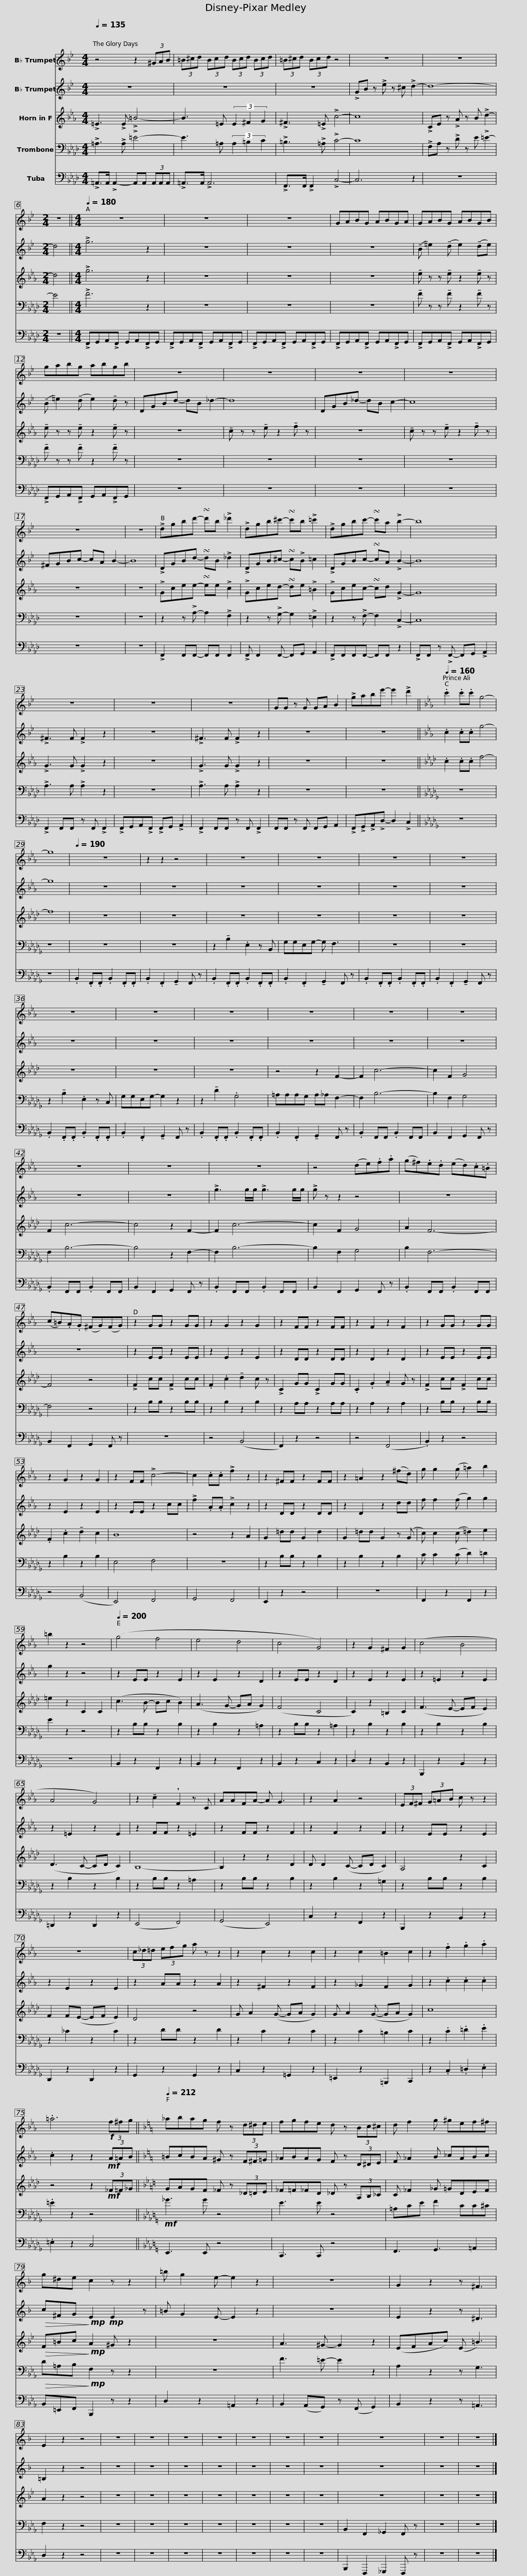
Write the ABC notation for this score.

X:1
%%score 1 2 3 4 5
L:1/8
Q:1/4=135
M:4/4
I:linebreak $
K:Ab
V:1 treble transpose=-2
V:2 treble transpose=-2
V:3 treble transpose=-7
V:4 bass
V:5 bass
V:1
[K:Bb] z4 z2 (3^GAB | (3=B^cd (3Bcd (3Bcd (3Bcd | (3=B^cd (3Bcd z4 |$ z8 | z8 | %5
[M:2/4] z4 ||[M:4/4][Q:1/4=180] z8 | z8 |$ z8 | GABG ABGA | %10
 GABG ABGB | gabg abgb |$ z8 | z8 | z8 | %15
 z8 | z8 | z8 |$ !>!dgbd'- !turn!d'b !>!_d'2 | !>!dgb^c'- !turn!c'b !>!=c'2 | %20
 !>!dgbc'- !turn!c'a !>!b2- | b8 |$ z8 | z8 | z8 | %25
 GG z G GA B2 | !>!gabe'- e'2 !>!d'2 ||$[K:Eb][Q:1/4=160] .c'2 .c'.c' g4- | g8 |[Q:1/4=190] z8 | %30
 z2 z2 z4 | z8 | z8 | z8 |$ z8 | %35
 z8 | z8 | z8 | z8 | z8 |$ %40
 z8 | z8 | z8 | z8 | z4 (de).f.a | %45
 (g^f).e.d (ed).c.=B |$ (c=B).A.G (^FG)(FG) | z2 GG z2 GG | z2 G2 z2 G2 | z2 FF z2 FF | %50
 z2 F2 z2 F2 | z2 GG z2 GG |$ z2 G2 z2 G2 | z2 FF !>!c4- | c2 .c.c !>!f2 z2 | %55
 z2 ^FF z2 FF | z2 =A2 z2 (^fd) | g g2 (g =a2) b2 |$ =b2 z2 z4 |[Q:1/4=200] (g4 f4 | %60
 e4 d4 | c4 G4) | z2 G2 ^F2 G2 | (c4 B4 |$ A4 G4) | %65
 z2 !tenuto!c2 !wedge!F2 z C | AAFA- A G3 | z2 A2 z4 |$ (3EF^F (3G=AB c z z2 | z8 | %70
 (3c_d=d (3efg a z z2 | z2 c2 z2 c2 |$ z2 c2 =B2 c2 | z2 .f2 .g2 .a2 | .=a6!f! (3f^fg || %75
[K:F][Q:1/4=212] _abag f z (3d^de |$ fgfe d z (3Bc^c | d f2 g ^gef^f | g^de c2 z z2 | =b g2 e- e2 z2 |$ %80
 z8 | G2 z2 z ^F3 | E2 z2 z4 | z8 | z8 | %85
 z8 | z8 | z8 | z8 | z8 |$ %90
 z8 | z8 | z8 |] %93
V:2
[K:Bb] z8 | z8 | z8 |$ !>!GB z !>!e z ^c !>!d2- | d8- | %5
[M:2/4] d4 ||[M:4/4] !>!g6 z2 | z8 |$ z8 | z8 | %10
 (!tenuto!B =e2) (!tenuto!d e2) (!tenuto!de) | (!tenuto!B =e2) (!tenuto!d e2) !tenuto!d z |$ DGBd- dB _d2- | d8 | DGB_d- dB c2- | %15
 c8 | ^FGBc- cA B2- | B8 |$ !>!DGBd- !turn!dB !>!_d2 | !>!DGB^c- !turn!c!>!B =c2 | %20
 !>!DGBc- !turn!cA !>!B2- | B8 |$ !>!^F3 F !>!F2 z2 | z8 | !>!^F3 F !>!F2 z2 | %25
 z8 | z8 ||$[K:Eb] .c2 .c.c g4- | g8 | z8 | %30
 z8 | z8 | z8 | z8 |$ z8 | %35
 z8 | z8 | z8 | z8 | z8 |$ %40
 z8 | z8 | z8 | !>!g3 g/g/ !>!g3 g/g/ | !>!g z z2 z4 | %45
 z8 |$ z8 | z2 EE z2 EE | z2 E2 z2 E2 | z2 DD z2 DD | %50
 z2 D2 z2 D2 | z2 EE z2 EE |$ z2 E2 z2 E2 | z2 EE z2 cc | !>!f2 .A.A !>!c2 z2 | %55
 z2 DD z2 DD | z2 D2 z2 dd | f f2 (f g2) g2 |$ g2 z2 z4 | z2 EE z2 E2 | %60
 z2 E2 z2 D2 | z2 EE z2 D2 | z2 E2 z2 E2 | z2 =E2 z2 E2 |$ z2 =E2 z2 E2 | %65
 z2 FF z2 =E2 | z2 FF z2 F2 | z2 F2 z2 F2 |$ z2 EE z2 E2 | z2 E2 z2 E2 | %70
 z2 AA z2 A2 | z2 ^F2 z2 F2 |$ z2 _G2 F2 G2 | z2 .c2 .c2 .c2 | .c2 z2 z2!mf! (3A=AB || %75
[K:F] =BcBA ^G z (3F^F=G |$ _ABAG F z (3D^DE | F _A2 B _cABc |!>(! c^FG!>)!!mp! E2!mp! E2 z | =B G2 E- E2 z2 |$ %80
 z8 | E2 z2 z ^D3 | =B,2 z2 z4 | z8 | z8 | %85
 z8 | z8 | z8 | z8 | z8 |$ %90
 z8 | z8 | z8 |] %93
V:3
[K:Eb] !>!=E3 !>!E !>!=B4- | B3 =E (3E2 ^F2 G2 | !>!^F3 !>!=E !>!c4- |$ c8 | !>!CE z !>!A z B !>!d2- | %5
[M:2/4] d4 ||[M:4/4] !>!g6 z2 | z8 |$ z8 | z8 | %10
 !tenuto!e z z !tenuto!e z2 !tenuto!e z | !tenuto!e z z !tenuto!e z2 !tenuto!e z |$ z8 | !tenuto!c z z !tenuto!e z2 !tenuto!f z | z8 | %15
 !tenuto!c z z !tenuto!e z2 !tenuto!f z | z8 | z8 |$ !>!Gcee- !turn!ee !>!c2 | !>!Gced- !turn!de !>!=B2 | %20
 !>!Gcec- !turn!cd !>!G2- | G8 |$ !>!G3 G !>!G2 z2 | z8 | !>!G3 G !>!G2 z2 | %25
 z8 | z8 ||$[K:Ab] .c2 .c.c f4- | f8 | z8 | %30
 z8 | z8 | z8 | z8 |$ z8 | %35
 z8 | z8 | z8 | z4 z2 F2- | F2 c6- |$ %40
 c2 F2 G4 | F2 c6- | c4 z2 F2- | F2 c6- | c2 F2 G4 | %45
 A2 F6- |$ F4 z4 | !>!F2 cc !>!F2 cc | .F2 .c2 !tenuto!d2 c z | !>!C2 GG !>!C2 GG | %50
 .C2 .G2 !tenuto!A2 G z | !>!F2 cc !>!F2 cc |$ .F2 .c2 !tenuto!d2 c2 | B8 | z4 z2 A2 | %55
 G2 =dd G2 d2 | G2 =dd G2 z (G | c) c2 (c =d2) e2 |$ =e2 z2 C2 C2 | (c3 B- Bc B2) | %60
 (A3 G- GA G2) | (F4 C4 | C2) z2 =B,2 C2 | (F3 E- EF E2) |$ (D3 C- CD C2) | %65
 B,8- | B,2 z2 z2 D2 | D D2 (C- CD C2) |$ A,4 z2 C2 | F2 F(E- EF E2) | %70
 D4 z4 | G A2 (G- GA G2) |$ G A2 (G- GA G2) | c8 | z4 z2!mf! (3_F=F_G || %75
[K:Bb] GAGF _F z (3_D=DE |$ _F=F_FD _D z (3A,B,_C | C _F2 _G =GDEF |!>(! F=Bc!>)!!mp! A2 ^G z2 | z8 |$ %80
 A3 ^G- G2 z2 | (EFAc) (E =B3) | A2 z2 z4 | z8 | z8 | %85
 z8 | z8 | z8 | z8 | z8 |$ %90
 z8 | z8 | z8 |] %93
V:4
 !>!=A,3 !>!A, !>!=E4- | E3 =A, (3A,2 =B,2 C2 | !>!=B,3 !>!=A, !>!C4- |$ C8 | !>!F,A, z !>!D z E !>!=E2- | %5
[M:2/4] E4 ||[M:4/4] !>!F6 z2 | z8 |$ z8 | z8 | %10
 !tenuto!F z z !tenuto!F z2 !tenuto!F z | !tenuto!F z z !tenuto!F z2 !tenuto!F z |$ z8 | z8 | z8 | %15
 z8 | z8 | z8 |$ z2 z !>!A,- A,2 !>!F,2 | z2 z !>!G,- G,2 !>!=E,2 | %20
 z2 z !>!F,- F,2 !>!C,2- | C,8 |$ !>!A,3 A, !>!A,2 z2 | z8 | !>!A,3 A, !>!A,2 z2 | %25
 z8 | z8 ||$[K:Db] z8 | z8 | z8 | %30
 z8 | z2 !tenuto!B,2 .E,2 z B,, | G,G,E,G,- G, F,3 | z8 |$ z8 | %35
 z2 !tenuto!B,2 .E,2 z C, | G,G,E,G,- G,2 z2 | z2 !tenuto!D2 .G,4 | =A,A,A,G, A,_A, F,2- | F,2 B,6- |$ %40
 B,2 F,2 G,4 | F,2 B,6- | B,4 z2 F,2- | F,2 B,6- | B,2 F,2 G,4 | %45
 B,2 F,6- |$ F,4 z4 | z2 B,B, z2 B,B, | z2 B,2 z2 B,2 | z2 A,A, z2 A,A, | %50
 z2 A,2 z2 A,2 | z2 B,B, z2 B,B, |$ z2 B,2 z2 B,2 | E,4 F,4 | z8 | %55
 z2 B,B, z2 B,2 | z2 B,2 z2 B,2 | C C2 (C D2) =D2 |$ E2 z2 z4 | z2 B,B, z2 B,2 | %60
 z2 B,2 z2 =A,2 | z2 B,B, z2 =A,2 | z2 B,2 z2 B,2 | z2 B,2 z2 B,2 |$ z2 B,2 z2 B,2 | %65
 z2 B,B, z2 =A,2 | z2 B,B, z2 B,2 | z2 B,2 z2 =G,2 |$ z2 B,B, z2 B,2 | z2 _C2 z2 C2 | %70
 z2 DD z2 D2 | z2 C2 z2 C2 |$ z2 C2 =B,2 C2 | z2 .C2 .=D2 .E2 | .=E2 z2 z4 || %75
[K:Eb]!mf! _G3 G z4 |$ E3 E z4 | =A,CE F2 CC^C |!>(! D=A,B,!>)!!mp! F,2 z z2 | z8 |$ %80
 F3 =E- E2 z2 | A,2 z2 z G,3 | F,2 z2 z4 | z8 | z8 | %85
 z8 | z8 | z8 | z8 | z8 |$ %90
 B,,2 F,,2 _G,,2 F,, z | z8 | z8 |] %93
V:5
 !>!=A,,>A,, !>!A,,2- A,,A,, (3A,,A,,A,, | !>!=A,,>A,, !>!A,,6 | !>!F,,>F,, !>!F,,2 !>!C,4- |$ C,6 z2 | z8 | %5
[M:2/4] z4 ||[M:4/4] !>!F,,G,,A,,!>!F,, G,,A,,!>!F,,G,, | !>!F,,G,,A,,!>!F,, G,,A,,!>!F,,G,, |$ !>!F,,G,,A,,!>!F,, G,,A,,!>!F,,G,, | !>!F,,G,,A,,!>!F,, G,,A,,!>!F,,G,, | %10
 !>!F,,G,,A,,!>!F,, G,,A,,!>!F,,G,, | !>!F,,G,,A,,!>!F,, G,,A,,!>!F,,G,, |$ z8 | z8 | z8 | %15
 z8 | z8 | z8 |$ !>!F,,2 F,,F,,- F,,F,, F,,2 | !>!F,, F,,2 F,,- F,,G,, A,,2 | %20
 !>!F,,F,,F,,F,,- F,,F,, z2 | !>!F,,F,, z !>!F,,- F,,G,, !>!A,,2 |$ !>!F,,2 F,,F,, z F,, !>!F,,2 | !>!F,,G,,A,,!>!F,, !>!F,,G,, !>!A,,2 | !>!F,,2 F,,F,, z F,, !>!F,,2 | %25
 F,,F,, z F,, F,,G,, A,,2 | !>!F,,!>!G,,!>!A,,!>!D,- D,2 !>!C,2 ||$[K:Db] z8 | z8 | .B,,2 .F,,.F,, .B,,2 .F,,.F,, | %30
 .B,,2 .F,,2 !tenuto!G,,2 F,, z | .B,,2 .F,,.F,, .B,,2 .F,,.F,, | .B,,2 .F,,2 !tenuto!G,,2 F,, z | .B,,2 .F,,.F,, .B,,2 .F,,.F,, |$ .B,,2 .F,,2 !tenuto!G,,2 F,, z | %35
 .B,,2 .F,,.F,, .B,,2 .F,,.F,, | .B,,2 .F,,2 !tenuto!G,,2 F,, z | .B,,2 .F,,.F,, .B,,2 .F,,.F,, | .B,,2 .F,,2 !tenuto!G,,2 F,, z | .B,,2 F,,F,, .B,,2 F,,F,, |$ %40
 B,,2 F,,2 G,,2 F,, z | .B,,2 F,,F,, .B,,2 F,,F,, | B,,2 F,,2 G,,2 F,, z | .B,,2 F,,F,, .B,,2 F,,F,, | B,,2 F,,2 G,,2 F,, z | %45
 .B,,2 F,,F,, .B,,2 F,,F,, |$ B,,2 F,,2 G,,2 F,, z | z8 | z4 (B,,4 | F,,2) z2 z4 | %50
 z4 (F,,4 | .B,,2) z2 z4 |$ z4 (B,,4 | E,,4) F,,4 | G,,4 F,,4 | %55
 E,,2 z2 z4 | z8 | F,,2 z2 F,,2 z2 |$ z8 | B,,2 z2 F,,2 z2 | %60
 B,,2 z2 F,,2 z2 | B,,2 z2 C,2 z2 | D,2 z2 B,,2 z2 | B,,,2 z2 B,,2 z2 |$ =D,,2 z2 D,,2 z2 | %65
 (E,,4 F,,4) | (G,,4 E,,4) | C,2 z2 F,,2 z2 |$ B,,,2 z2 B,,2 z2 | D,,2 z2 D,,2 z2 | %70
 G,,2 z2 G,,2 z2 | C,2 z2 =G,,2 z2 |$ =E,,2 z2 =B,,,2 C,,2 | z2 .C,2 .=D,2 .E,2 | .=E,2 z2 C,4 || %75
[K:Eb] E,,3 E,, z4 |$ C,,3 C,, z4 | F,,3 G,,3 =A,,2 | B,,=E,,F,, B,,,2 z z2 | D,2 z2 =A,,2 z2 |$ %80
 B,,2 (A,,G,,) z (F,, G,,2) | B,,2 z2 z =A,,3 | D,2 z2 z4 | z8 | z8 | %85
 z8 | z8 | z8 | z8 | z8 |$ %90
 B,,,2 F,,,2 _G,,,2 F,,, z | z8 | z8 |] %93
